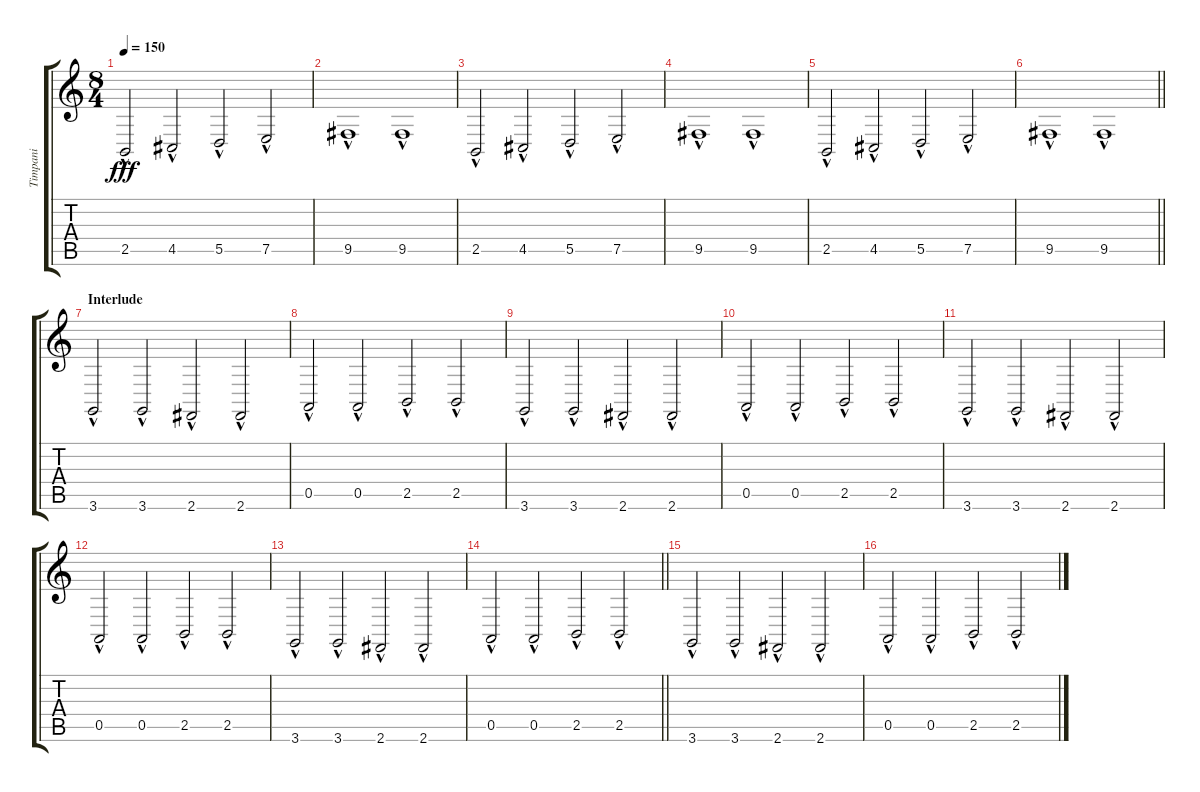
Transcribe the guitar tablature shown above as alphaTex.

\track ("Timpani" "Timpani") {instrument timpani}
\staff {score tabs}
\tuning (E4 B3 G3 D3 A2 E2) {hide}
\ts (8 4)
\tempo 150
\clef g2
\ks c
2.5{hac}.2{dy fff} 4.5{hac}.2 5.5{hac}.2 7.5{hac}.2 |
9.5{hac}.1 9.5{hac}.1 |
2.5{hac}.2 4.5{hac}.2 5.5{hac}.2 7.5{hac}.2 |
9.5{hac}.1 9.5{hac}.1 |
2.5{hac}.2 4.5{hac}.2 5.5{hac}.2 7.5{hac}.2 |
\barLineRight lightlight
9.5{hac}.1 9.5{hac}.1 |
\section ("" "Interlude")
3.6{hac}.2 3.6{hac}.2 2.6{hac}.2 2.6{hac}.2 |
0.5{hac}.2 0.5{hac}.2 2.5{hac}.2 2.5{hac}.2 |
3.6{hac}.2 3.6{hac}.2 2.6{hac}.2 2.6{hac}.2 |
0.5{hac}.2 0.5{hac}.2 2.5{hac}.2 2.5{hac}.2 |
3.6{hac}.2 3.6{hac}.2 2.6{hac}.2 2.6{hac}.2 |
0.5{hac}.2 0.5{hac}.2 2.5{hac}.2 2.5{hac}.2 |
3.6{hac}.2 3.6{hac}.2 2.6{hac}.2 2.6{hac}.2 |
\barLineRight lightlight
0.5{hac}.2 0.5{hac}.2 2.5{hac}.2 2.5{hac}.2 |
3.6{hac}.2 3.6{hac}.2 2.6{hac}.2 2.6{hac}.2 |
0.5{hac}.2 0.5{hac}.2 2.5{hac}.2 2.5{hac}.2
